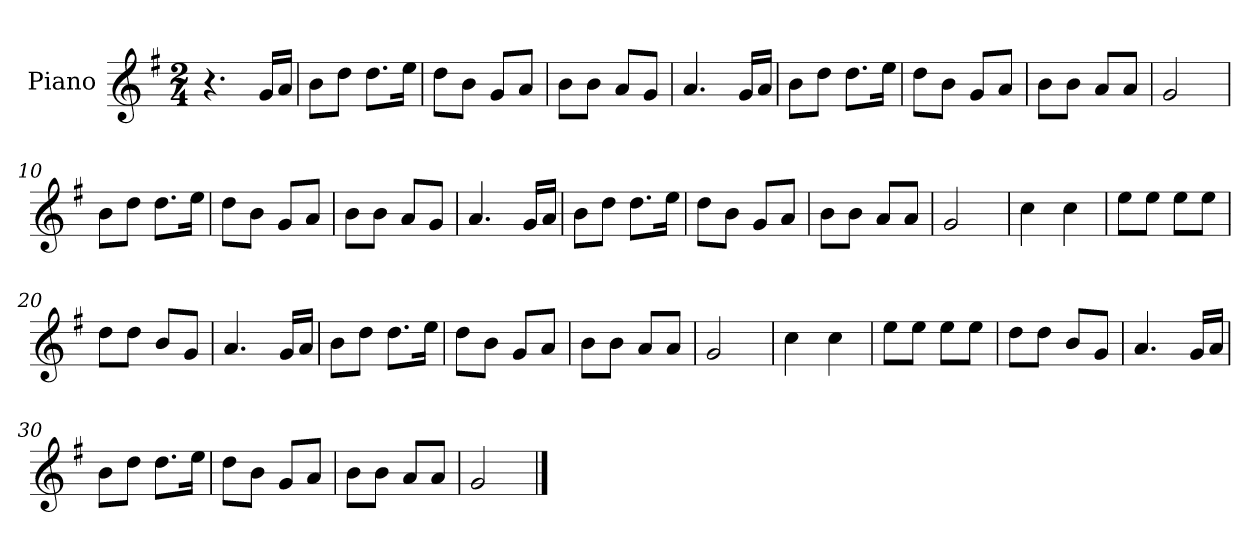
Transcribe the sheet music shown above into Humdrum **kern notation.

**kern
*part1
*staff1
*I"Piano
*I'Pno
*clefG2
*k[f#]
*M2/4
=1
4.r
16g/LL
16a/JJ
=2
8b\L
8dd\J
8.dd\L
16ee\Jk
=3
8dd\L
8b\J
8g/L
8a/J
=4
8b\L
8b\J
8a/L
8g/J
=5
4.a/
16g/LL
16a/JJ
=6
8b\L
8dd\J
8.dd\L
16ee\Jk
=7
8dd\L
8b\J
8g/L
8a/J
=8
8b\L
8b\J
8a/L
8a/J
=9
2g/
=10
8b\L
8dd\J
8.dd\L
16ee\Jk
=11
8dd\L
8b\J
8g/L
8a/J
=12
8b\L
8b\J
8a/L
8g/J
=13
4.a/
16g/LL
16a/JJ
=14
8b\L
8dd\J
8.dd\L
16ee\Jk
=15
8dd\L
8b\J
8g/L
8a/J
=16
8b\L
8b\J
8a/L
8a/J
=17
2g/
=18
4cc\
4cc\
=19
8ee\L
8ee\J
8ee\L
8ee\J
=20
8dd\L
8dd\J
8b/L
8g/J
=21
4.a/
16g/LL
16a/JJ
=22
8b\L
8dd\J
8.dd\L
16ee\Jk
=23
8dd\L
8b\J
8g/L
8a/J
=24
8b\L
8b\J
8a/L
8a/J
=25
2g/
=26
4cc\
4cc\
=27
8ee\L
8ee\J
8ee\L
8ee\J
=28
8dd\L
8dd\J
8b/L
8g/J
=29
4.a/
16g/LL
16a/JJ
=30
8b\L
8dd\J
8.dd\L
16ee\Jk
=31
8dd\L
8b\J
8g/L
8a/J
=32
8b\L
8b\J
8a/L
8a/J
=33
2g/
==
*-
